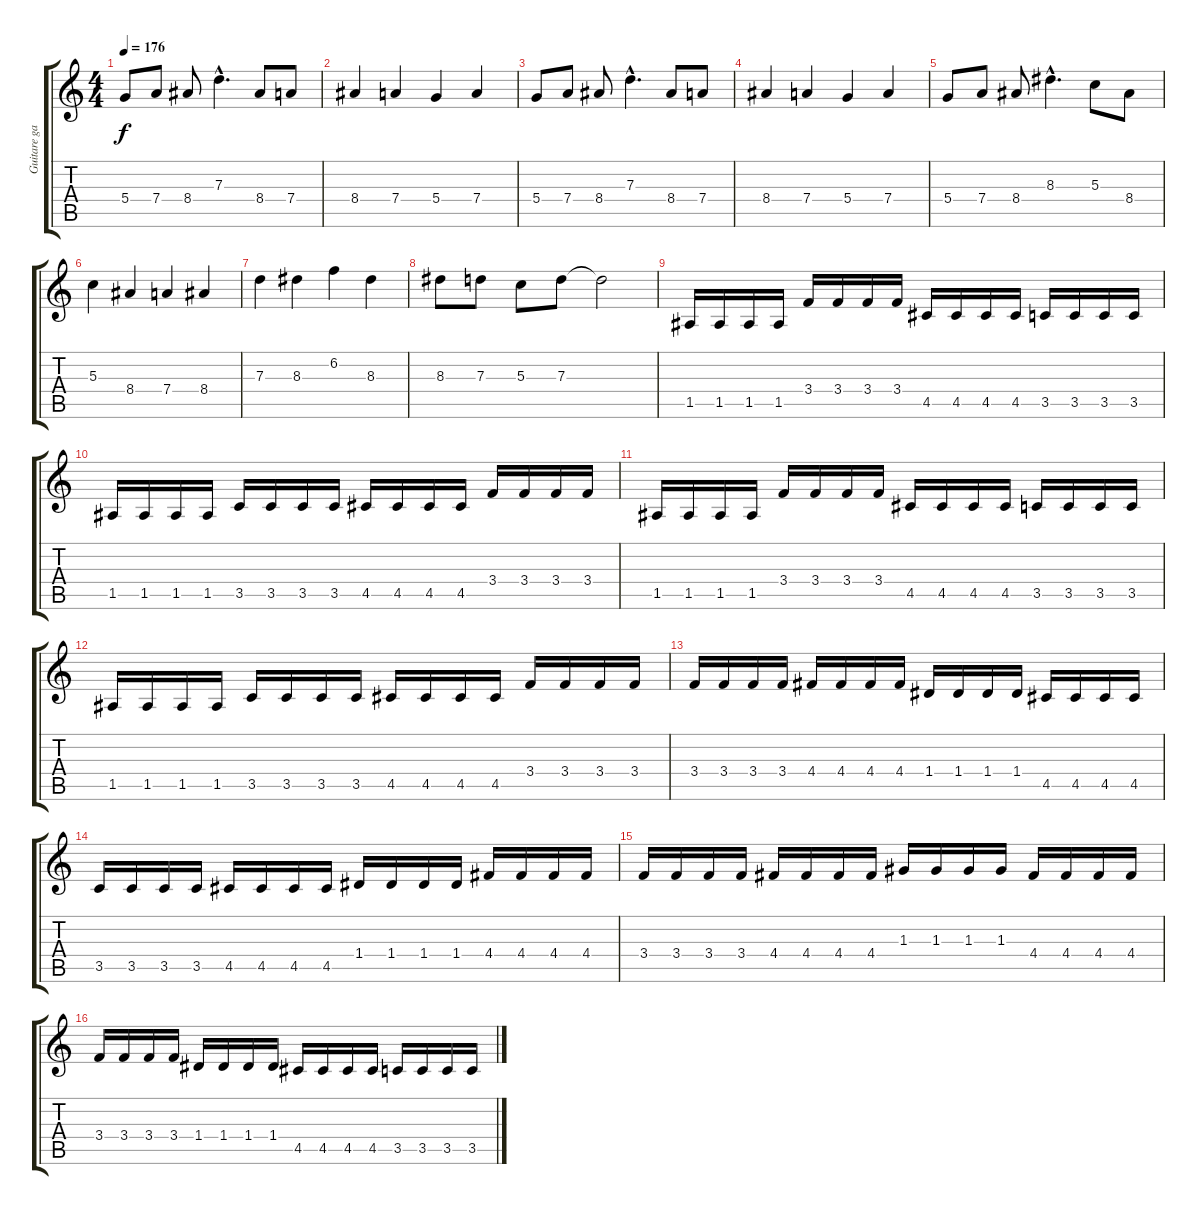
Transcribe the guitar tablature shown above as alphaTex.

\track ("Guitare gauche" "Guitare ga") {instrument distortionguitar}
\staff {score tabs}
\tuning (E4 B3 G3 D3 A2 D2) {hide}
\ts (4 4)
\tempo 176
\clef g2
\ks c
5.4.8{dy f} 7.4.8 8.4.8 7.3{hac}.4{d} 8.4.8 7.4.8 |
8.4.4 7.4.4 5.4.4 7.4.4 |
5.4.8 7.4.8 8.4.8 7.3{hac}.4{d} 8.4.8 7.4.8 |
8.4.4 7.4.4 5.4.4 7.4.4 |
5.4.8 7.4.8 8.4.8 8.3{hac}.4{d} 5.3.8 8.4.8 |
5.3.4 8.4.4 7.4.4 8.4.4 |
7.3.4 8.3.4 6.2.4 8.3.4 |
8.3.8 7.3.8 5.3.8 7.3.8 7.3{t}.2 |
1.5.16 1.5.16 1.5.16 1.5.16 3.4.16 3.4.16 3.4.16 3.4.16 4.5.16 4.5.16 4.5.16 4.5.16 3.5.16 3.5.16 3.5.16 3.5.16 |
1.5.16 1.5.16 1.5.16 1.5.16 3.5.16 3.5.16 3.5.16 3.5.16 4.5.16 4.5.16 4.5.16 4.5.16 3.4.16 3.4.16 3.4.16 3.4.16 |
1.5.16 1.5.16 1.5.16 1.5.16 3.4.16 3.4.16 3.4.16 3.4.16 4.5.16 4.5.16 4.5.16 4.5.16 3.5.16 3.5.16 3.5.16 3.5.16 |
1.5.16 1.5.16 1.5.16 1.5.16 3.5.16 3.5.16 3.5.16 3.5.16 4.5.16 4.5.16 4.5.16 4.5.16 3.4.16 3.4.16 3.4.16 3.4.16 |
3.4.16 3.4.16 3.4.16 3.4.16 4.4.16 4.4.16 4.4.16 4.4.16 1.4.16 1.4.16 1.4.16 1.4.16 4.5.16 4.5.16 4.5.16 4.5.16 |
3.5.16 3.5.16 3.5.16 3.5.16 4.5.16 4.5.16 4.5.16 4.5.16 1.4.16 1.4.16 1.4.16 1.4.16 4.4.16 4.4.16 4.4.16 4.4.16 |
3.4.16 3.4.16 3.4.16 3.4.16 4.4.16 4.4.16 4.4.16 4.4.16 1.3.16 1.3.16 1.3.16 1.3.16 4.4.16 4.4.16 4.4.16 4.4.16 |
3.4.16 3.4.16 3.4.16 3.4.16 1.4.16 1.4.16 1.4.16 1.4.16 4.5.16 4.5.16 4.5.16 4.5.16 3.5.16 3.5.16 3.5.16 3.5.16
